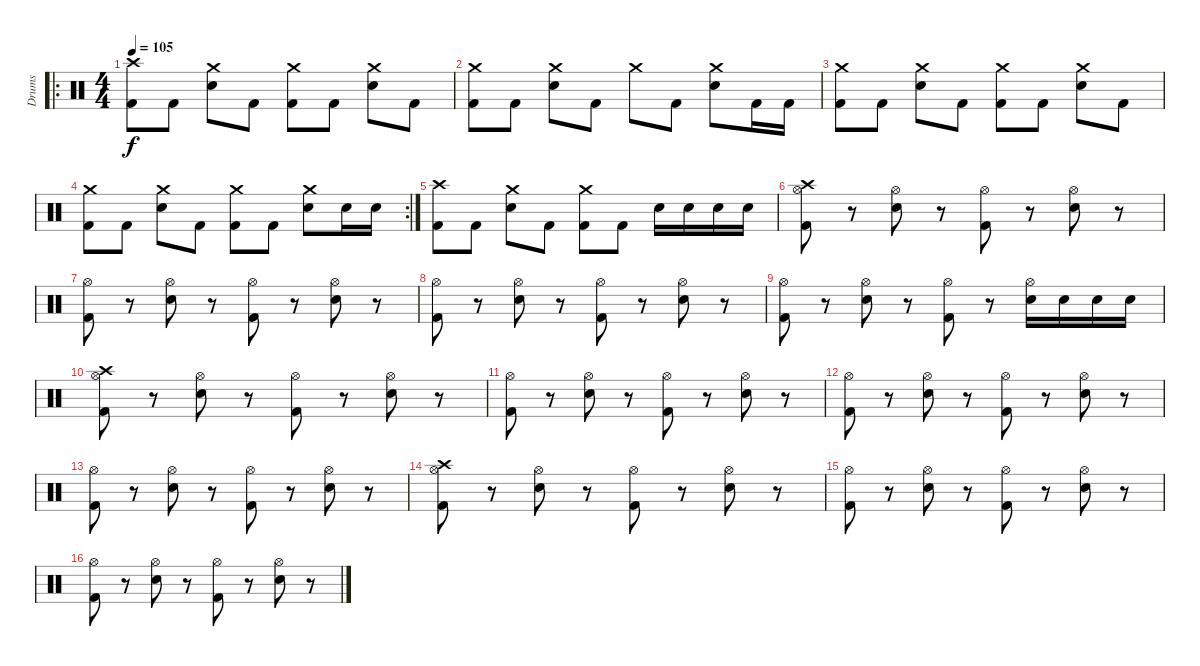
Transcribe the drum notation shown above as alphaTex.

\track ("Drums" "Drums") {instrument percussion}
\staff {score}
\articulation defaults
\ro
\ts (4 4)
\tempo 105
\clef neutral
\ks c
("Crash high (hit)" "Kick (hit) 2").8{dy f} "Kick (hit) 2".8 ("Crash medium (hit)" "Snare (hit) 2").8 "Kick (hit) 2".8 ("Crash medium (hit)" "Kick (hit) 2").8 "Kick (hit) 2".8 ("Crash medium (hit)" "Snare (hit) 2").8 "Kick (hit) 2".8 |
("Crash medium (hit)" "Kick (hit) 2").8 "Kick (hit) 2".8 ("Crash medium (hit)" "Snare (hit) 2").8 "Kick (hit) 2".8 "Crash medium (hit)".8 "Kick (hit) 2".8 ("Crash medium (hit)" "Snare (hit) 2").8 "Kick (hit) 2".16 "Kick (hit) 2".16 |
("Crash medium (hit)" "Kick (hit) 2").8 "Kick (hit) 2".8 ("Crash medium (hit)" "Snare (hit) 2").8 "Kick (hit) 2".8 ("Crash medium (hit)" "Kick (hit) 2").8 "Kick (hit) 2".8 ("Crash medium (hit)" "Snare (hit) 2").8 "Kick (hit) 2".8 |
\rc 2
("Crash medium (hit)" "Kick (hit) 2").8 "Kick (hit) 2".8 ("Crash medium (hit)" "Snare (hit) 2").8 "Kick (hit) 2".8 ("Crash medium (hit)" "Kick (hit) 2").8 "Kick (hit) 2".8 ("Crash medium (hit)" "Snare (hit) 2").8 "Snare (hit) 2".16 "Snare (hit) 2".16 |
("Crash high (hit)" "Kick (hit) 2").8 "Kick (hit) 2".8 ("Crash medium (hit)" "Snare (hit) 2").8 "Kick (hit) 2".8 ("Crash medium (hit)" "Kick (hit) 2").8 "Kick (hit) 2".8 "Snare (hit) 2".16 "Snare (hit) 2".16 "Snare (hit) 2".16 "Snare (hit) 2".16 |
("Crash high (hit)" "Hi-Hat (open)" "Kick (hit) 2").8 r.8 ("Hi-Hat (open)" "Snare (hit) 2").8 r.8 ("Hi-Hat (open)" "Kick (hit) 2").8 r.8 ("Hi-Hat (open)" "Snare (hit) 2").8 r.8 |
("Hi-Hat (open)" "Kick (hit) 2").8 r.8 ("Hi-Hat (open)" "Snare (hit) 2").8 r.8 ("Hi-Hat (open)" "Kick (hit) 2").8 r.8 ("Hi-Hat (open)" "Snare (hit) 2").8 r.8 |
("Hi-Hat (open)" "Kick (hit) 2").8 r.8 ("Hi-Hat (open)" "Snare (hit) 2").8 r.8 ("Hi-Hat (open)" "Kick (hit) 2").8 r.8 ("Hi-Hat (open)" "Snare (hit) 2").8 r.8 |
("Hi-Hat (open)" "Kick (hit) 2").8 r.8 ("Hi-Hat (open)" "Snare (hit) 2").8 r.8 ("Hi-Hat (open)" "Kick (hit) 2").8 r.8 ("Hi-Hat (open)" "Snare (hit) 2").16 "Snare (hit) 2".16 "Snare (hit) 2".16 "Snare (hit) 2".16 |
("Crash high (hit)" "Hi-Hat (open)" "Kick (hit) 2").8 r.8 ("Hi-Hat (open)" "Snare (hit) 2").8 r.8 ("Hi-Hat (open)" "Kick (hit) 2").8 r.8 ("Hi-Hat (open)" "Snare (hit) 2").8 r.8 |
("Hi-Hat (open)" "Kick (hit) 2").8 r.8 ("Hi-Hat (open)" "Snare (hit) 2").8 r.8 ("Hi-Hat (open)" "Kick (hit) 2").8 r.8 ("Hi-Hat (open)" "Snare (hit) 2").8 r.8 |
("Hi-Hat (open)" "Kick (hit) 2").8 r.8 ("Hi-Hat (open)" "Snare (hit) 2").8 r.8 ("Hi-Hat (open)" "Kick (hit) 2").8 r.8 ("Hi-Hat (open)" "Snare (hit) 2").8 r.8 |
("Hi-Hat (open)" "Kick (hit) 2").8 r.8 ("Hi-Hat (open)" "Snare (hit) 2").8 r.8 ("Hi-Hat (open)" "Kick (hit) 2").8 r.8 ("Hi-Hat (open)" "Snare (hit) 2").8 r.8 |
("Crash high (hit)" "Hi-Hat (open)" "Kick (hit) 2").8 r.8 ("Hi-Hat (open)" "Snare (hit) 2").8 r.8 ("Hi-Hat (open)" "Kick (hit) 2").8 r.8 ("Hi-Hat (open)" "Snare (hit) 2").8 r.8 |
("Hi-Hat (open)" "Kick (hit) 2").8 r.8 ("Hi-Hat (open)" "Snare (hit) 2").8 r.8 ("Hi-Hat (open)" "Kick (hit) 2").8 r.8 ("Hi-Hat (open)" "Snare (hit) 2").8 r.8 |
("Hi-Hat (open)" "Kick (hit) 2").8 r.8 ("Hi-Hat (open)" "Snare (hit) 2").8 r.8 ("Hi-Hat (open)" "Kick (hit) 2").8 r.8 ("Hi-Hat (open)" "Snare (hit) 2").8 r.8
